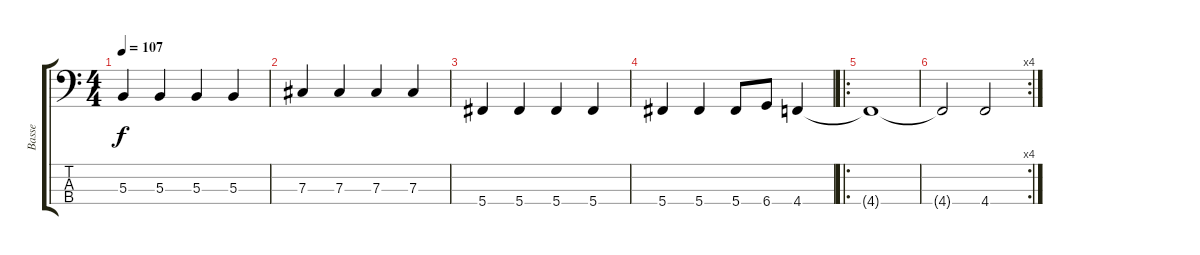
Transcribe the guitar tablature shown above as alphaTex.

\track ("Basse" "Basse") {instrument electricbassfinger}
\staff {score tabs}
\tuning (E2 B1 Gb1 Db1) {hide}
\ts (4 4)
\tempo 107
\clef f4
\ks c
5.3.4{dy f} 5.3.4 5.3.4 5.3.4 |
7.3.4 7.3.4 7.3.4 7.3.4 |
5.4.4 5.4.4 5.4.4 5.4.4 |
5.4.4 5.4.4 5.4.8 6.4.8 4.4.4 |
\ro
4.4{t}.1 |
\rc 4
4.4{t}.2 4.4.2
